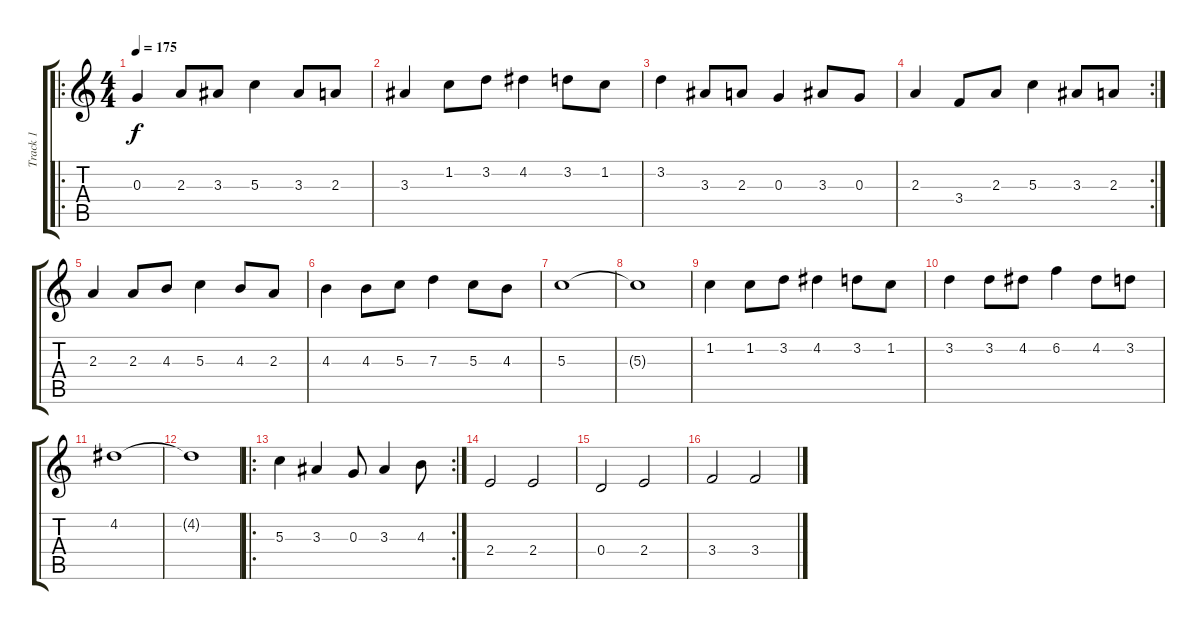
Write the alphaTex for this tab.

\track ("Track 1" "Track 1") {instrument acousticguitarsteel}
\staff {score tabs}
\tuning (E4 B3 G3 D3 A2 E2) {hide}
\ro
\ts (4 4)
\tempo 175
\clef g2
\ks c
0.3.4{dy f} 2.3.8 3.3.8 5.3.4 3.3.8 2.3.8 |
3.3.4 1.2.8 3.2.8 4.2.4 3.2.8 1.2.8 |
3.2.4 3.3.8 2.3.8 0.3.4 3.3.8 0.3.8 |
\rc 2
2.3.4 3.4.8 2.3.8 5.3.4 3.3.8 2.3.8 |
2.3.4 2.3.8 4.3.8 5.3.4 4.3.8 2.3.8 |
4.3.4 4.3.8 5.3.8 7.3.4 5.3.8 4.3.8 |
5.3.1 |
5.3{t}.1 |
1.2.4 1.2.8 3.2.8 4.2.4 3.2.8 1.2.8 |
3.2.4 3.2.8 4.2.8 6.2.4 4.2.8 3.2.8 |
4.2.1 |
4.2{t}.1 |
\ro
\rc 2
5.3.4 3.3.4 0.3.8 3.3.4 4.3.8 |
2.4.2 2.4.2 |
0.4.2 2.4.2 |
3.4.2 3.4.2
